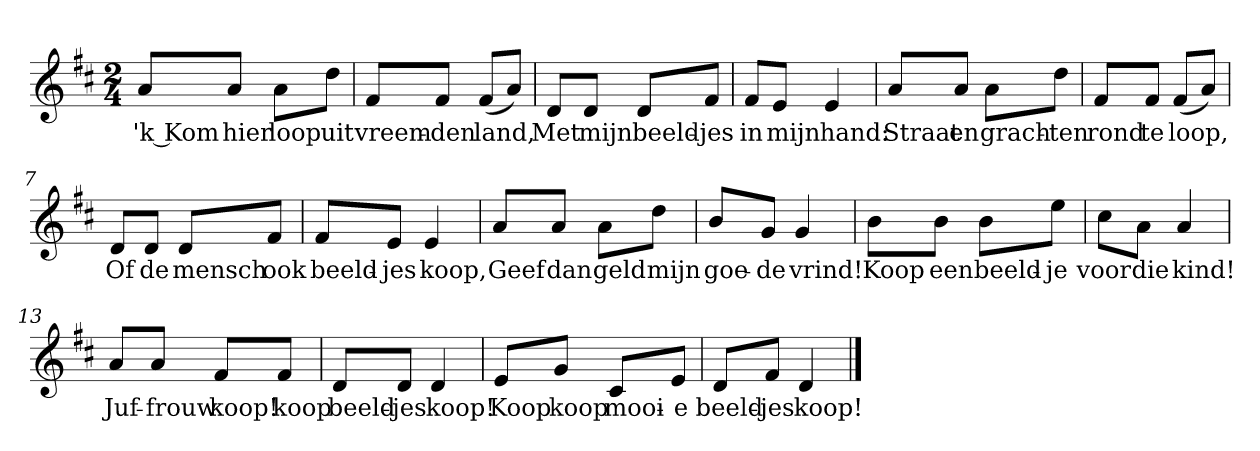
**kern	**text
*part1	*part1
*staff1	*staff1
*clefG2	*
*k[f#c#]	*
*D:	*
*M2/4	*
*MM120	*
=1	=1
8a/L	'k Kom
8a/J	hier
8a\L	loop
8dd\J	uit
=2	=2
8f#/L	vreem-
8f#/J	-den
(8f#/L	land,
8a/J)	.
=3	=3
8d/L	Met
8d/J	mijn
8d/L	beeld-
8f#/J	-jes
=4	=4
8f#/L	in
8e/J	mijn
4e	hand:
=5	=5
8a/L	Straat
8a/J	en
8a\L	grach-
8dd\J	-ten
=6	=6
8f#/L	rond
8f#/J	te
(8f#/L	loop,
8a/J)	.
=7	=7
8d/L	Of
8d/J	de
8d/L	mensch
8f#/J	ook
=8	=8
8f#/L	beeld-
8e/J	-jes
4e	koop,
=9	=9
8a/L	Geef
8a/J	dan
8a\L	geld
8dd\J	mijn
=10	=10
8b/L	goe-
8g/J	-de
4g	vrind!
=11	=11
8b\L	Koop
8b\J	een
8b\L	beeld-
8ee\J	-je
=12	=12
8cc#\L	voor
8a\J	die
4a	kind!
=13	=13
8a/L	Juf-
8a/J	-frouw
8f#/L	koop!
8f#/J	koop
=14	=14
8d/L	beeld-
8d/J	-jes
4d	koop!
=15	=15
8e/L	Koop
8g/J	koop
8c#/L	mooi-
8e/J	-e
=16	=16
8d/L	beeld-
8f#/J	-jes
4d	koop!
==	==
*-	*-
